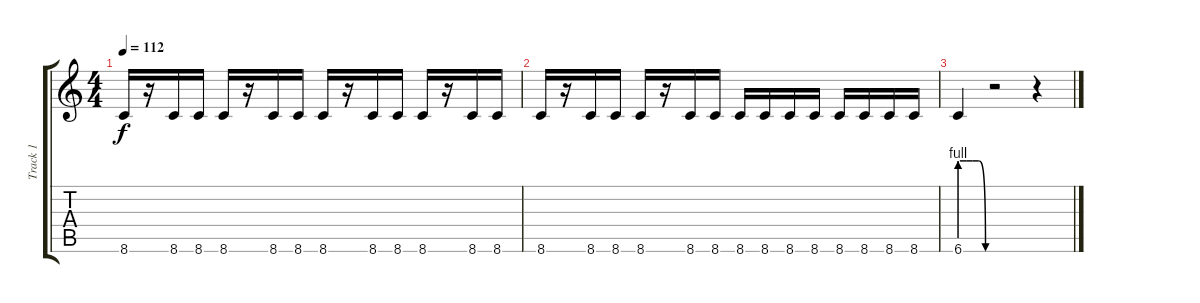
\track ("Track 1" "Track 1") {instrument acousticguitarsteel}
\staff {score tabs}
\tuning (E4 B3 G3 D3 A2 E2) {hide}
\ts (4 4)
\tempo 112
\clef g2
\ks c
8.6.16{dy f} r.16 8.6.16 8.6.16 8.6.16 r.16 8.6.16 8.6.16 8.6.16 r.16 8.6.16 8.6.16 8.6.16 r.16 8.6.16 8.6.16 |
8.6.16 r.16 8.6.16 8.6.16 8.6.16 r.16 8.6.16 8.6.16 8.6.16 8.6.16 8.6.16 8.6.16 8.6.16 8.6.16 8.6.16 8.6.16 |
6.6{be (custom 0 4 15 4 30 4 44 4 60 0)}.4 r.2 r.4
